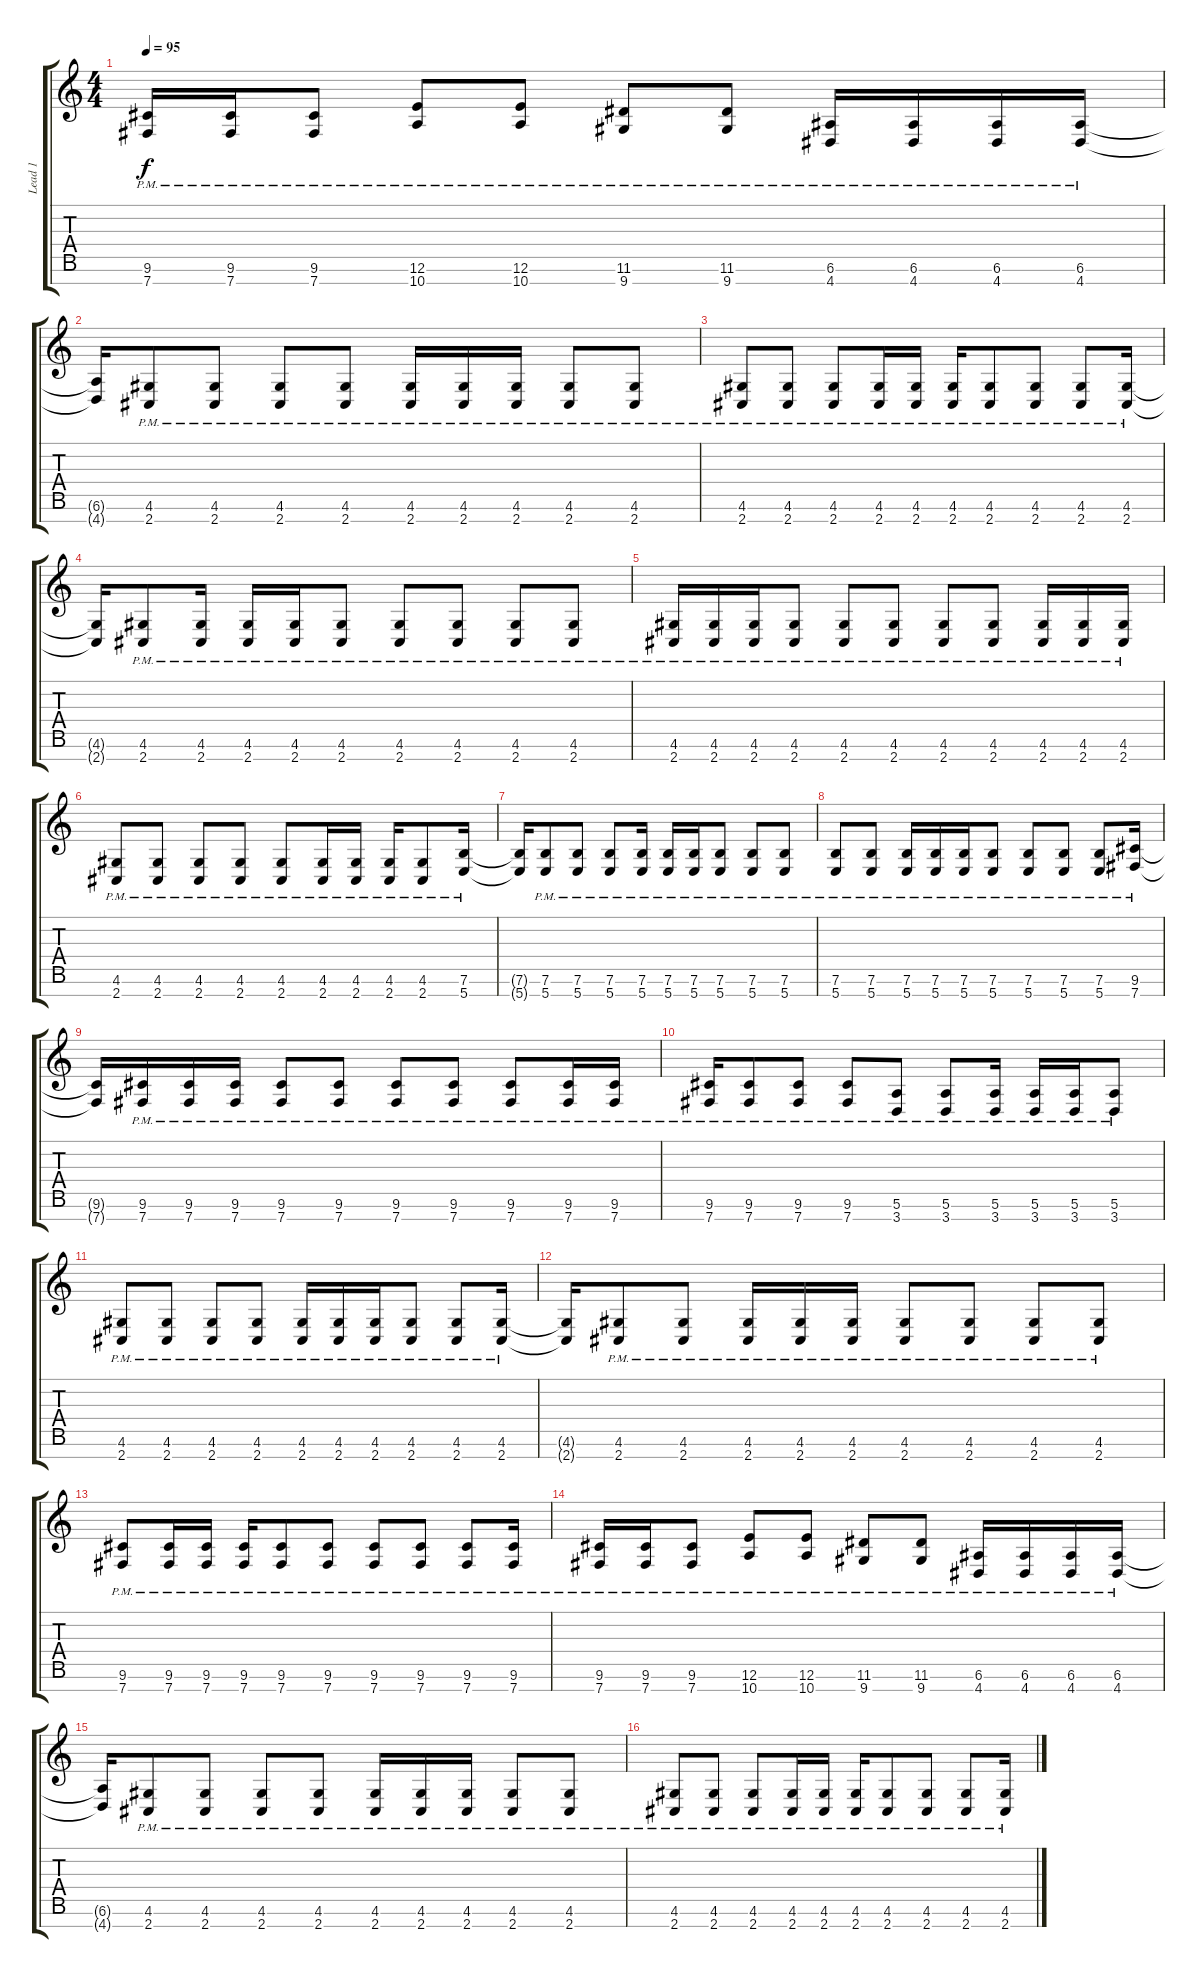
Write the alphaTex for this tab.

\track ("Lead 1" "Lead 1") {instrument distortionguitar}
\staff {score tabs}
\tuning (E4 B3 G3 D3 A2 E2 B1) {hide}
\ts (4 4)
\tempo 95
\clef g2
\ks c
(9.6{pm} 7.7{pm}).16{dy f} (9.6{pm} 7.7{pm}).16 (9.6{pm} 7.7{pm}).8 (12.6{pm} 10.7{pm}).8 (12.6{pm} 10.7{pm}).8 (11.6{pm} 9.7{pm}).8 (11.6{pm} 9.7{pm}).8 (6.6{pm} 4.7{pm}).16 (6.6{pm} 4.7{pm}).16 (6.6{pm} 4.7{pm}).16 (6.6{pm} 4.7{pm}).16 |
(6.6{t} 4.7{t}).16 (4.6{pm} 2.7{pm}).8 (4.6{pm} 2.7{pm}).8 (4.6{pm} 2.7{pm}).8 (4.6{pm} 2.7{pm}).8 (4.6{pm} 2.7{pm}).16 (4.6{pm} 2.7{pm}).16 (4.6{pm} 2.7{pm}).16 (4.6{pm} 2.7{pm}).8 (4.6{pm} 2.7{pm}).8 |
(4.6{pm} 2.7{pm}).8 (4.6{pm} 2.7{pm}).8 (4.6{pm} 2.7{pm}).8 (4.6{pm} 2.7{pm}).16 (4.6{pm} 2.7{pm}).16 (4.6{pm} 2.7{pm}).16 (4.6{pm} 2.7{pm}).8 (4.6{pm} 2.7{pm}).8 (4.6{pm} 2.7{pm}).8 (4.6{pm} 2.7{pm}).16 |
(4.6{t} 2.7{t}).16 (4.6{pm} 2.7{pm}).8 (4.6{pm} 2.7{pm}).16 (4.6{pm} 2.7{pm}).16 (4.6{pm} 2.7{pm}).16 (4.6{pm} 2.7{pm}).8 (4.6{pm} 2.7{pm}).8 (4.6{pm} 2.7{pm}).8 (4.6{pm} 2.7{pm}).8 (4.6{pm} 2.7{pm}).8 |
(4.6{pm} 2.7{pm}).16 (4.6{pm} 2.7{pm}).16 (4.6{pm} 2.7{pm}).16 (4.6{pm} 2.7{pm}).8 (4.6{pm} 2.7{pm}).8 (4.6{pm} 2.7{pm}).8 (4.6{pm} 2.7{pm}).8 (4.6{pm} 2.7{pm}).8 (4.6{pm} 2.7{pm}).16 (4.6{pm} 2.7{pm}).16 (4.6{pm} 2.7{pm}).16 |
(4.6{pm} 2.7{pm}).8 (4.6{pm} 2.7{pm}).8 (4.6{pm} 2.7{pm}).8 (4.6{pm} 2.7{pm}).8 (4.6{pm} 2.7{pm}).8 (4.6{pm} 2.7{pm}).16 (4.6{pm} 2.7{pm}).16 (4.6{pm} 2.7{pm}).16 (4.6{pm} 2.7{pm}).8 (7.6{pm} 5.7{pm}).16 |
(7.6{t} 5.7{t}).16 (7.6{pm} 5.7{pm}).8 (7.6{pm} 5.7{pm}).8 (7.6{pm} 5.7{pm}).8 (7.6{pm} 5.7{pm}).16 (7.6{pm} 5.7{pm}).16 (7.6{pm} 5.7{pm}).16 (7.6{pm} 5.7{pm}).8 (7.6{pm} 5.7{pm}).8 (7.6{pm} 5.7{pm}).8 |
(7.6{pm} 5.7{pm}).8 (7.6{pm} 5.7{pm}).8 (7.6{pm} 5.7{pm}).16 (7.6{pm} 5.7{pm}).16 (7.6{pm} 5.7{pm}).16 (7.6{pm} 5.7{pm}).8 (7.6{pm} 5.7{pm}).8 (7.6{pm} 5.7{pm}).8 (7.6{pm} 5.7{pm}).8 (9.6{pm} 7.7{pm}).16 |
(9.6{t} 7.7{t}).16 (9.6{pm} 7.7{pm}).16 (9.6{pm} 7.7{pm}).16 (9.6{pm} 7.7{pm}).16 (9.6{pm} 7.7{pm}).8 (9.6{pm} 7.7{pm}).8 (9.6{pm} 7.7{pm}).8 (9.6{pm} 7.7{pm}).8 (9.6{pm} 7.7{pm}).8 (9.6{pm} 7.7{pm}).16 (9.6{pm} 7.7{pm}).16 |
(9.6{pm} 7.7{pm}).16 (9.6{pm} 7.7{pm}).8 (9.6{pm} 7.7{pm}).8 (9.6{pm} 7.7{pm}).8 (5.6{pm} 3.7{pm}).8 (5.6{pm} 3.7{pm}).8 (5.6{pm} 3.7{pm}).16 (5.6{pm} 3.7{pm}).16 (5.6{pm} 3.7{pm}).16 (5.6{pm} 3.7{pm}).8 |
(4.6{pm} 2.7{pm}).8 (4.6{pm} 2.7{pm}).8 (4.6{pm} 2.7{pm}).8 (4.6{pm} 2.7{pm}).8 (4.6{pm} 2.7{pm}).16 (4.6{pm} 2.7{pm}).16 (4.6{pm} 2.7{pm}).16 (4.6{pm} 2.7{pm}).8 (4.6{pm} 2.7{pm}).8 (4.6{pm} 2.7{pm}).16 |
(4.6{t} 2.7{t}).16 (4.6{pm} 2.7{pm}).8 (4.6{pm} 2.7{pm}).8 (4.6{pm} 2.7{pm}).16 (4.6{pm} 2.7{pm}).16 (4.6{pm} 2.7{pm}).16 (4.6{pm} 2.7{pm}).8 (4.6{pm} 2.7{pm}).8 (4.6{pm} 2.7{pm}).8 (4.6{pm} 2.7{pm}).8 |
(9.6{pm} 7.7{pm}).8 (9.6{pm} 7.7{pm}).16 (9.6{pm} 7.7{pm}).16 (9.6{pm} 7.7{pm}).16 (9.6{pm} 7.7{pm}).8 (9.6{pm} 7.7{pm}).8 (9.6{pm} 7.7{pm}).8 (9.6{pm} 7.7{pm}).8 (9.6{pm} 7.7{pm}).8 (9.6{pm} 7.7{pm}).16 |
(9.6{pm} 7.7{pm}).16 (9.6{pm} 7.7{pm}).16 (9.6{pm} 7.7{pm}).8 (12.6{pm} 10.7{pm}).8 (12.6{pm} 10.7{pm}).8 (11.6{pm} 9.7{pm}).8 (11.6{pm} 9.7{pm}).8 (6.6{pm} 4.7{pm}).16 (6.6{pm} 4.7{pm}).16 (6.6{pm} 4.7{pm}).16 (6.6{pm} 4.7{pm}).16 |
(6.6{t} 4.7{t}).16 (4.6{pm} 2.7{pm}).8 (4.6{pm} 2.7{pm}).8 (4.6{pm} 2.7{pm}).8 (4.6{pm} 2.7{pm}).8 (4.6{pm} 2.7{pm}).16 (4.6{pm} 2.7{pm}).16 (4.6{pm} 2.7{pm}).16 (4.6{pm} 2.7{pm}).8 (4.6{pm} 2.7{pm}).8 |
(4.6{pm} 2.7{pm}).8 (4.6{pm} 2.7{pm}).8 (4.6{pm} 2.7{pm}).8 (4.6{pm} 2.7{pm}).16 (4.6{pm} 2.7{pm}).16 (4.6{pm} 2.7{pm}).16 (4.6{pm} 2.7{pm}).8 (4.6{pm} 2.7{pm}).8 (4.6{pm} 2.7{pm}).8 (4.6{pm} 2.7{pm}).16
